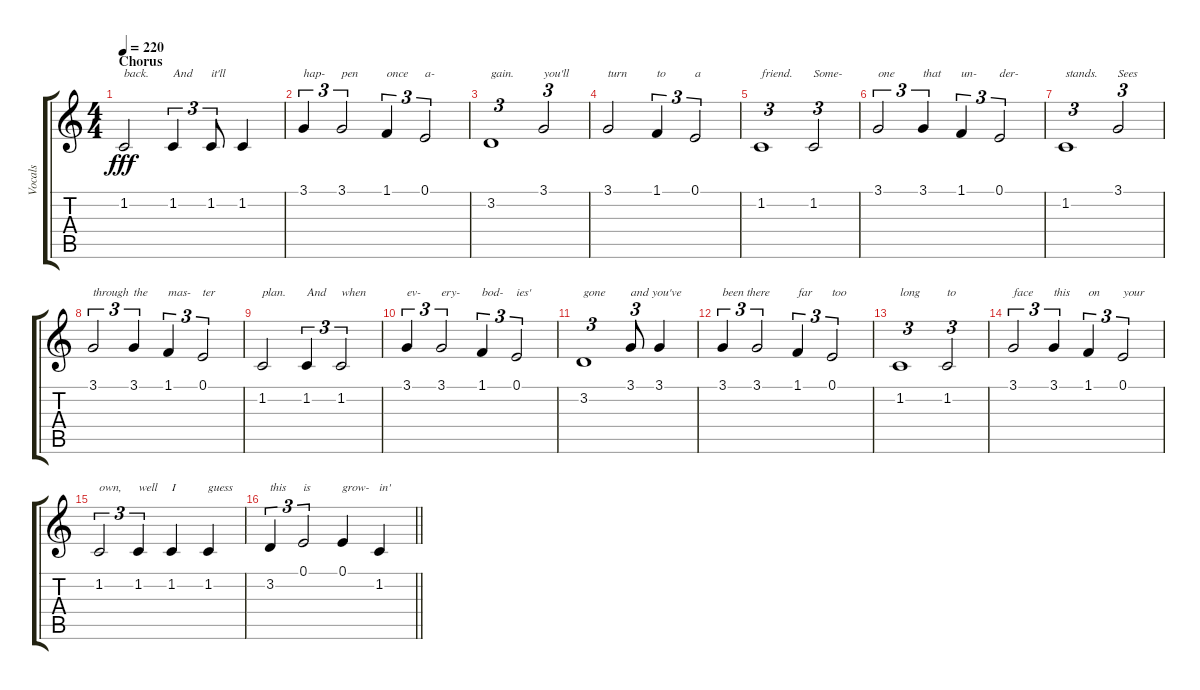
\track ("Vocals" "Vocals") {instrument lead2sawtooth}
\staff {score tabs}
\tuning (E4 B3 G3 D3 A2 E2) {hide}
\ts (4 4)
\section ("" "Chorus")
\tempo 220
\clef g2
\ks c
1.2.2{txt "back." dy fff} 1.2.4{tu (3 2) txt "And"} 1.2.8{tu (3 2) txt "it'll"} 1.2.4 |
3.1.4{tu (3 2) txt "hap-"} 3.1.2{tu (3 2) txt "pen"} 1.1.4{tu (3 2) txt "once"} 0.1.2{tu (3 2) txt "a-"} |
3.2.1{tu (3 2) txt "gain."} 3.1.2{tu (3 2) txt "you'll"} |
3.1.2{txt "turn"} 1.1.4{tu (3 2) txt "to"} 0.1.2{tu (3 2) txt "a"} |
1.2.1{tu (3 2) txt "friend."} 1.2.2{tu (3 2) txt "Some-"} |
3.1.2{tu (3 2) txt "one"} 3.1.4{tu (3 2) txt "that"} 1.1.4{tu (3 2) txt "un-"} 0.1.2{tu (3 2) txt "der-"} |
1.2.1{tu (3 2) txt "stands."} 3.1.2{tu (3 2) txt "Sees"} |
3.1.2{tu (3 2) txt "through"} 3.1.4{tu (3 2) txt "the"} 1.1.4{tu (3 2) txt "mas-"} 0.1.2{tu (3 2) txt "ter"} |
1.2.2{txt "plan."} 1.2.4{tu (3 2) txt "And"} 1.2.2{tu (3 2) txt "when"} |
3.1.4{tu (3 2) txt "ev-"} 3.1.2{tu (3 2) txt "ery-"} 1.1.4{tu (3 2) txt "bod-"} 0.1.2{tu (3 2) txt "ies'"} |
3.2.1{tu (3 2) txt "gone"} 3.1.8{tu (3 2) txt "and you've"} 3.1.4 |
3.1.4{tu (3 2) txt "been there"} 3.1.2{tu (3 2)} 1.1.4{tu (3 2) txt "far"} 0.1.2{tu (3 2) txt "too"} |
1.2.1{tu (3 2) txt "long"} 1.2.2{tu (3 2) txt "to"} |
3.1.2{tu (3 2) txt "face"} 3.1.4{tu (3 2) txt "this"} 1.1.4{tu (3 2) txt "on"} 0.1.2{tu (3 2) txt "your"} |
1.2.2{tu (3 2) txt "own,"} 1.2.4{tu (3 2) txt "well"} 1.2.4{txt "I"} 1.2.4{txt "guess"} |
\barLineRight lightlight
3.2.4{tu (3 2) txt "this"} 0.1.2{tu (3 2) txt "is"} 0.1.4{txt "grow-"} 1.2.4{txt "in'"}
